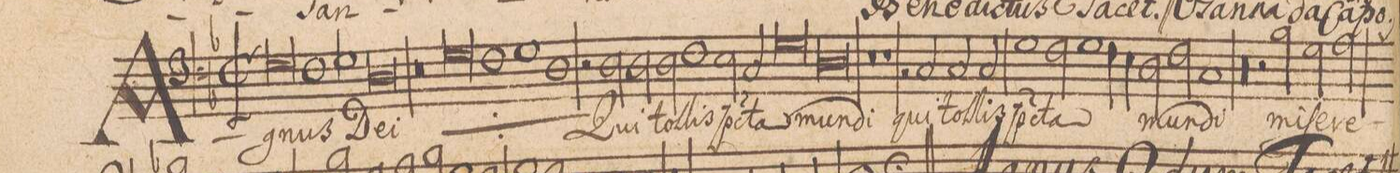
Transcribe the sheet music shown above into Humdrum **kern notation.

**kern	**text
*I"[BASSVS.]	*
*clefF4	*
*k[B-b-]	*
*met(C|)	*
*M2/1	*
0G\	A-
=2-	=2-
1F\	-gnus
1G\	De-
=3-	=3-
0D\	-i
=4-	=4-
0r	.
=5-	=5-
*	*ij
0G\	A-
=6-	=6-
1F\	-gnus
1G\	De-
=7-	=7-
1D\	-i
2r	.
*2\right	*Xij
2D\	Qui
=8-	=8-
2D\	tol-
2D\	-lis
1F\	p(ec)-
=9-	=9-
2E\	-ca-
2C/	-ta
0G\	mun-
=10-	=10-
0D\	-di
=11-	=11-
0r	.
=12-	=12-
1r	.
=13-	=13-
2r	.
2C/	qui
2C/	tol-
2C/	-lis
=14-	=14-
1G\	p(ec)-
2F\	-ca-
1G\	-ta
=15-	=15-
4F\	.
4E\	.
2D\	mun-
2F\	.
=16-	=16-
1C/	-di
00r	.
=17-	=17-
=18-	=18-
2r	.
2B-\	mi-
=19-	=19-
2G\	-ſe-
*custos:B	*
2A\	-re-
*-	*-
